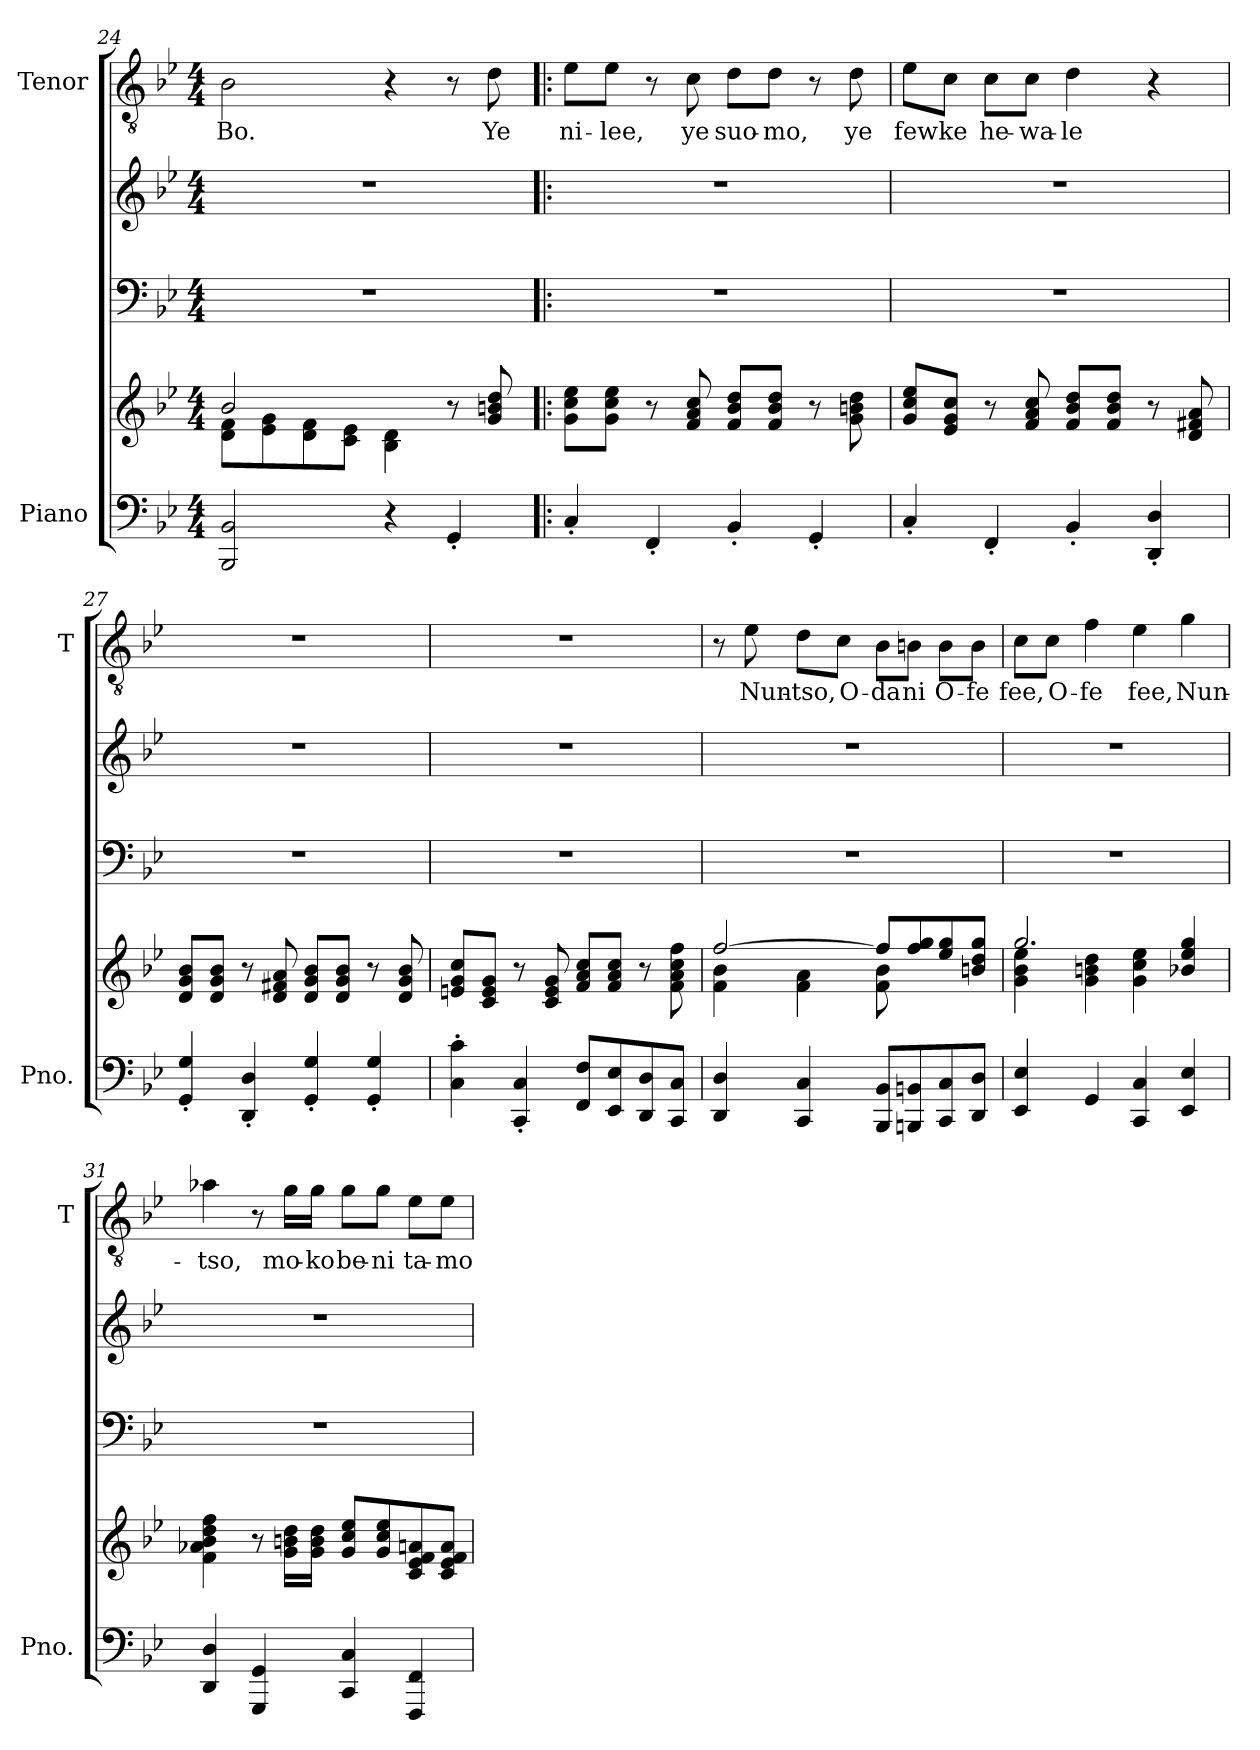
**kern	**kern	**kern	**kern	**kern	**text
*part3	*part3	*part2	*part2	*part1	*part1
*staff5	*staff4	*staff3	*staff2	*staff1	*staff1
*I"Piano	*	*	*	*I"Tenor	*
*I'Pno.	*	*	*	*I'T	*
!!LO:LB:g=z
*clefF4	*clefG2	*clefF4	*clefG2	*clefGv2	*
*k[b-e-]	*k[b-e-]	*k[b-e-]	*k[b-e-]	*k[b-e-]	*
*B-:	*B-:	*B-:	*B-:	*B-:	*
*M4/4	*M4/4	*M4/4	*M4/4	*M4/4	*
=24	=24	=24	=24	=24	=24
*	*^	*	*	*	*
!	!	!	!	!	!	!LO:LY:b
2BBB-/ 2BB-/	2b-/	8d\ 8f\L	1r	1r	2B-\	Bo.
.	.	8e-\ 8g\	.	.	.	.
.	.	8d\ 8f\	.	.	.	.
.	.	8c\ 8e-\J	.	.	.	.
4r	4ryy	4B-\ 4d\	.	.	4r	.
4GG'>/	8r	4ryy	.	.	8r	.
!	!	!	!	!	!	!LO:LY:b
.	8g/ 8bn/ 8dd/	.	.	.	8d\	Ye
*	*v	*v	*	*	*	*
=25!|:	=25!|:	=25!|:	=25!|:	=25!|:	=25!|:
!	!	!	!	!	!LO:LY:b
4C'>/	8g\ 8cc\ 8ee-\L	1r	1r	8e-\L	ni-
!	!	!	!	!	!LO:LY:b
.	8g\ 8cc\ 8ee-\J	.	.	8e-\J	-lee,
4FF'>/	8r	.	.	8r	.
!	!	!	!	!	!LO:LY:b
.	8f/ 8a/ 8cc/	.	.	8c\	ye
!	!	!	!	!	!LO:LY:b
4BB-'>/	8f/ 8b-/ 8dd/L	.	.	8d\L	suo-
!	!	!	!	!	!LO:LY:b
.	8f/ 8b-/ 8dd/J	.	.	8d\J	-mo,
4GG'>/	8r	.	.	8r	.
!	!	!	!	!	!LO:LY:b
.	8g\ 8bn\ 8dd\	.	.	8d\	ye
=26	=26	=26	=26	=26	=26
!	!	!	!	!	!LO:LY:b
4C'>/	8g/ 8cc/ 8ee-/L	1r	1r	8e-\L	few
!	!	!	!	!	!LO:LY:b
.	8e-/ 8g/ 8cc/J	.	.	8c\J	ke
!	!	!	!	!	!LO:LY:b
4FF'>/	8r	.	.	8c\L	he-
!	!	!	!	!	!LO:LY:b
.	8f/ 8a/ 8cc/	.	.	8c\J	-wa-
!	!	!	!	!	!LO:LY:b
4BB-'>/	8f/ 8b-/ 8dd/L	.	.	4d\	-le
.	8f/ 8b-/ 8dd/J	.	.	.	.
4DD/'> 4D/'>	8r	.	.	4r	.
.	8d/ 8f#X/ 8a/	.	.	.	.
=27	=27	=27	=27	=27	=27
4GG/'> 4G/'>	8d/ 8g/ 8b-/L	1r	1r	1r	.
.	8d/ 8g/ 8b-/J	.	.	.	.
4DD/'> 4D/'>	8r	.	.	.	.
.	8d/ 8f#X/ 8a/	.	.	.	.
4GG/'> 4G/'>	8d/ 8g/ 8b-/L	.	.	.	.
.	8d/ 8g/ 8b-/J	.	.	.	.
4GG/'> 4G/'>	8r	.	.	.	.
.	8d/ 8g/ 8b-/	.	.	.	.
!!LO:LB:g=z
=28	=28	=28	=28	=28	=28
4C\'< 4c\'<	8en/ 8g/ 8cc/L	1r	1r	1r	.
.	8c/ 8e/ 8g/J	.	.	.	.
4CC/'> 4C/'>	8r	.	.	.	.
.	8c/ 8e/ 8g/	.	.	.	.
8FF/ 8F/L	8f/ 8a/ 8cc/L	.	.	.	.
8EE-/ 8E-/	8f/ 8a/ 8cc/J	.	.	.	.
8DD/ 8D/	8r	.	.	.	.
8CC/ 8C/J	8f\ 8a\ 8cc\ 8ff\	.	.	.	.
=29	=29	=29	=29	=29	=29
*	*^	*	*	*	*
4DD/ 4D/	[>2ff/	4f\ 4b-\	1r	1r	8r	.
!	!	!	!	!	!	!LO:LY:b
.	.	.	.	.	8e-\	Nun-
!	!	!	!	!	!	!LO:LY:b
4CC/ 4C/	.	4f\ 4a\	.	.	8d\L	-tso,
!	!	!	!	!	!	!LO:LY:b
.	.	.	.	.	8c\J	O-
!	!	!	!	!	!	!LO:LY:b
8BBB-/ 8BB-/L	8ff/L]	8f\ 8b-\	.	.	8B-\L	-da
!	!	!	!	!	!	!LO:LY:b
8BBBn/ 8BBn/	8ff/ 8gg/	8ryy	.	.	8Bn\J	ni
!	!	!	!	!	!	!LO:LY:b
8CC/ 8C/	8ee-/ 8gg/	8ryy	.	.	8B\L	O-
!	!	!	!	!	!	!LO:LY:b
8DD/ 8D/J	8bn/ 8dd/ 8gg/J	8ryy	.	.	8B\J	-fe
=30	=30	=30	=30	=30	=30	=30
!	!	!	!	!	!	!LO:LY:b
4EE-/ 4E-/	2.gg/	4g\ 4b-\ 4ee-\	1r	1r	8c\L	fee,
!	!	!	!	!	!	!LO:LY:b
.	.	.	.	.	8c\J	O-
!	!	!	!	!	!	!LO:LY:b
4GG/	.	4g\ 4bn\ 4dd\	.	.	4f\	-fe
!	!	!	!	!	!	!LO:LY:b
4CC/ 4C/	.	4g\ 4cc\ 4ee-\	.	.	4e-\	fee,
!	!	!	!	!	!	!LO:LY:b
4EE-/ 4E-/	4b-/ 4ee-/ 4gg/	4ryy	.	.	4g\	Nun-
=31	=31	=31	=31	=31	=31	=31
!	!	!	!	!	!	!LO:LY:b
*	*v	*v	*	*	*	*
4DD/ 4D/	4f\ 4a-X\ 4b-\ 4dd\ 4ff\	1r	1r	4a-X\	-tso,
4GGG/ 4GG/	8r	.	.	8r	.
!	!	!	!	!	!LO:LY:b
.	16g\ 16bn\ 16dd\LL	.	.	16g\LL	mo-
!	!	!	!	!	!LO:LY:b
.	16g\ 16b\ 16dd\JJ	.	.	16g\JJ	-ko
!	!	!	!	!	!LO:LY:b
4CC/ 4C/	8g/ 8cc/ 8ee-/L	.	.	8g\L	be-
!	!	!	!	!	!LO:LY:b
.	8g/ 8cc/ 8ee-/	.	.	8g\J	-ni
!	!	!	!	!	!LO:LY:b
4FFF/ 4FF/	8c/ 8e-/ 8f/ 8an/	.	.	8e-\L	ta-
!	!	!	!	!	!LO:LY:b
.	8c/ 8e-/ 8f/ 8a/J	.	.	8e-\J	-mo
=	=	=	=	=	=
*-	*-	*-	*-	*-	*-
